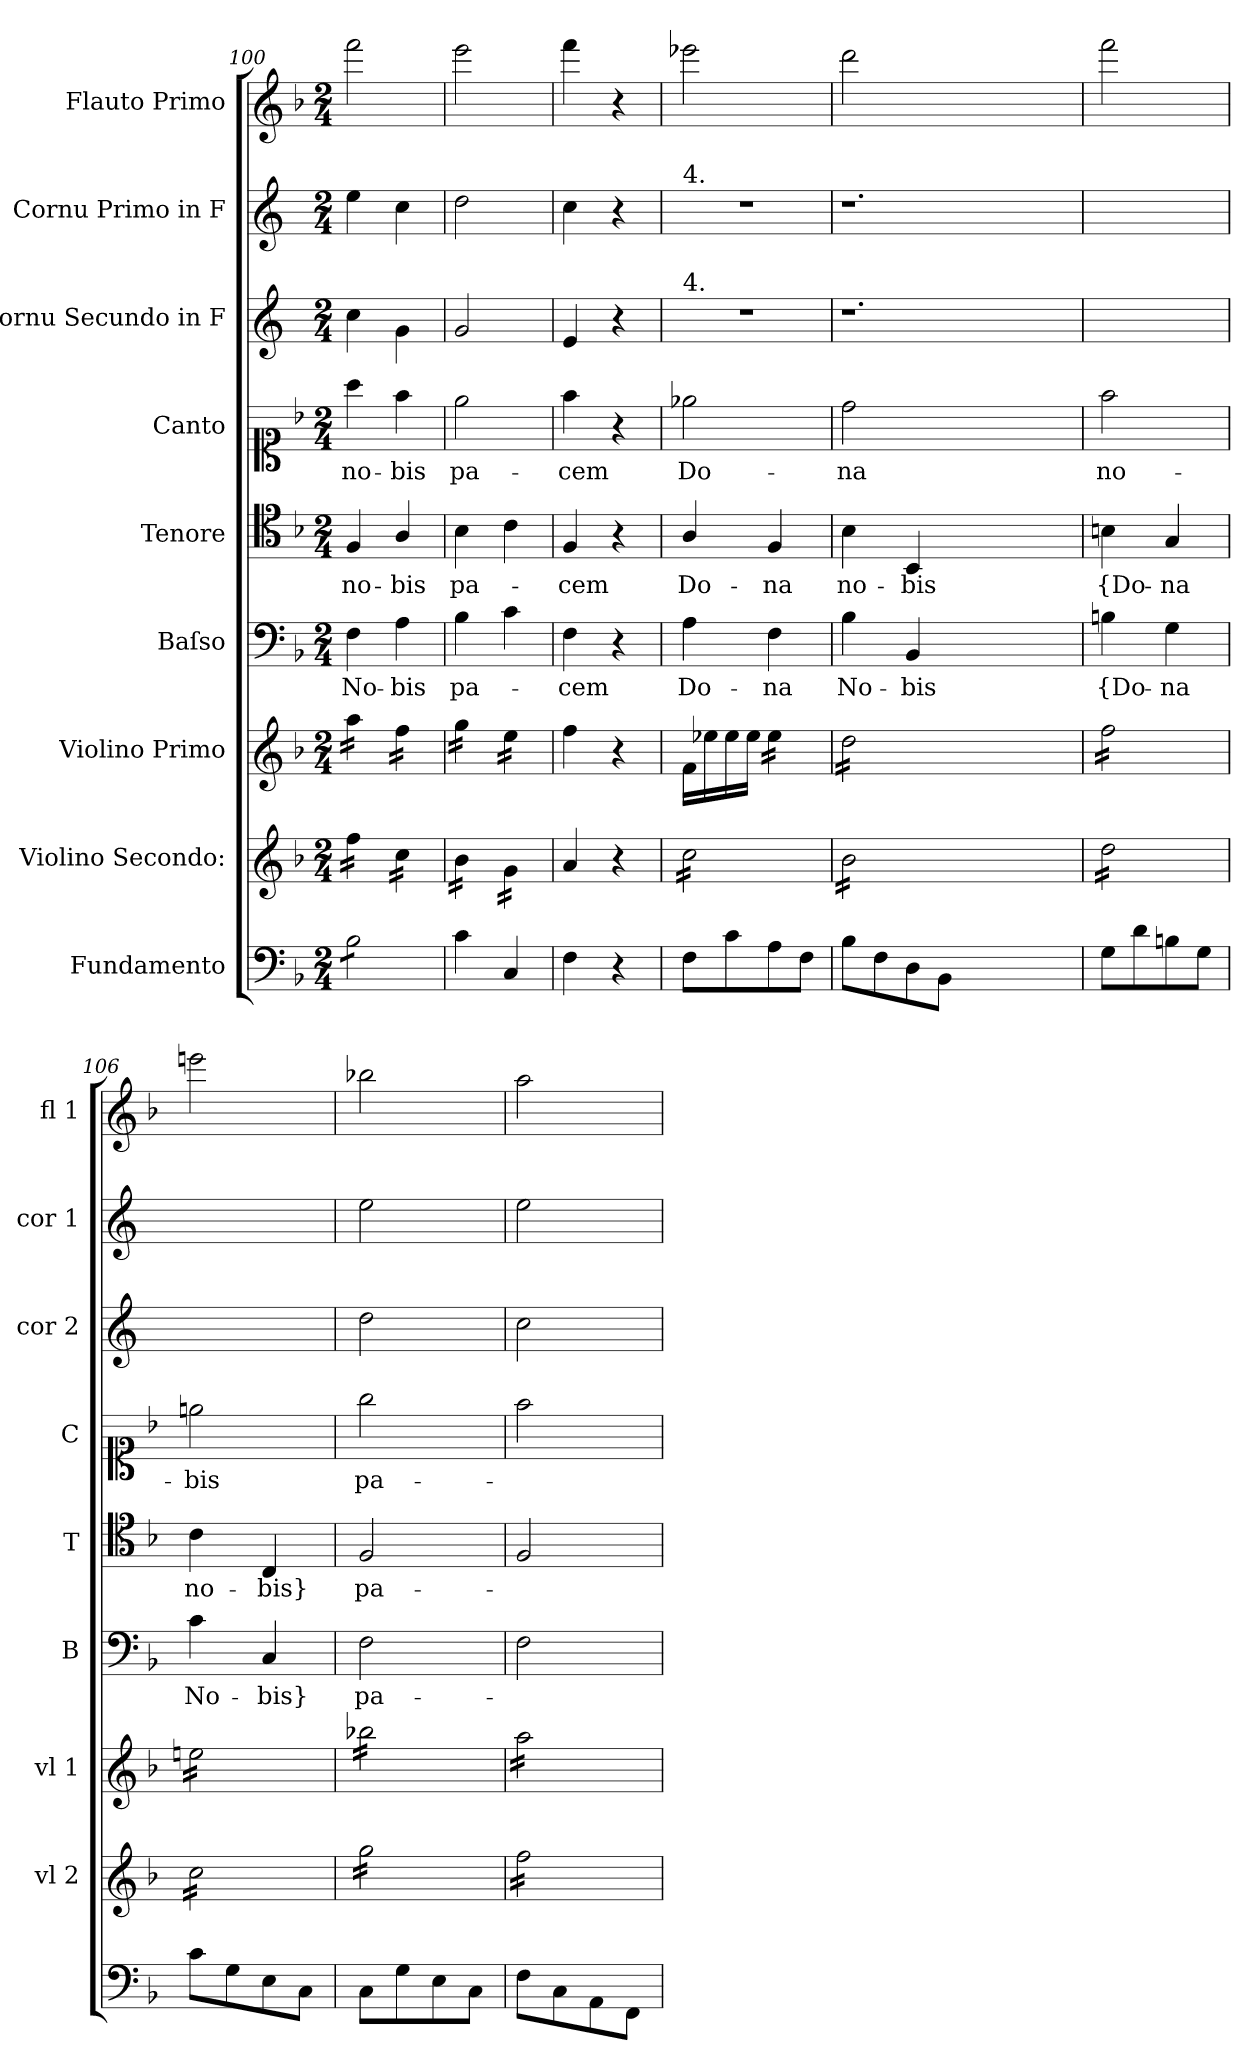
**kern	**kern	**kern	**kern	**text	**kern	**text	**kern	**text	**kern	**kern	**kern
*part9	*part8	*part7	*part6	*part6	*part5	*part5	*part4	*part4	*part3	*part2	*part1
*staff9	*staff8	*staff7	*staff6	*staff6	*staff5	*staff5	*staff4	*staff4	*staff3	*staff2	*staff1
*I"Fundamento	*I"Violino Secondo:	*I"Violino Primo	*I"Baſso	*	*I"Tenore	*	*I"Canto	*	*I"Cornu Secundo in F	*I"Cornu Primo in F	*I"Flauto Primo
*	*I'vl 2	*I'vl 1	*I'B	*	*I'T	*	*I'C	*	*I'cor 2	*I'cor 1	*I'fl 1
*clefF4	*clefG2	*clefG2	*clefF4	*	*clefC4	*	*clefC1	*	*clefG2	*clefG2	*clefG2
*	*	*	*	*	*	*	*	*	*ITrd4c7	*ITrd4c7	*
*k[b-]	*k[b-]	*k[b-]	*k[b-]	*	*k[b-]	*	*k[b-]	*	*k[b-]	*k[b-]	*k[b-]
*M2/4	*M2/4	*M2/4	*M2/4	*	*M2/4	*	*M2/4	*	*M2/4	*M2/4	*M2/4
=100	=100	=100	=100	=100	=100	=100	=100	=100	=100	=100	=100
*tremolo	*	*	*	*	*	*	*	*	*	*	*
*	*tremolo	*	*	*	*	*	*	*	*	*	*
*	*	*tremolo	*	*	*	*	*	*	*	*	*
8B-\L	16ff\LL	16aa\LL	4F\	No-	4F/	no-	4aa\	no-	4f\	4a\	2fff\
.	16ff\	16aa\	.	.	.	.	.	.	.	.	.
8B-\	16ff\	16aa\	.	.	.	.	.	.	.	.	.
.	16ff\JJ	16aa\JJ	.	.	.	.	.	.	.	.	.
8B-\	16cc\LL	16ff\LL	4A\	-bis	4A/	-bis	4ff\	-bis	4c\	4f\	.
.	16cc\	16ff\	.	.	.	.	.	.	.	.	.
8B-\J	16cc\	16ff\	.	.	.	.	.	.	.	.	.
*Xtremolo	*	*	*	*	*	*	*	*	*	*	*
.	16cc\JJ	16ff\JJ	.	.	.	.	.	.	.	.	.
=101	=101	=101	=101	=101	=101	=101	=101	=101	=101	=101	=101
4c\	16b-\LL	16gg\LL	4B-\	pa-	4B-\	pa-	2ee\	pa-	2c/	2g\	2eee\
.	16b-\	16gg\	.	.	.	.	.	.	.	.	.
.	16b-\	16gg\	.	.	.	.	.	.	.	.	.
.	16b-\JJ	16gg\JJ	.	.	.	.	.	.	.	.	.
4C/	16g\LL	16ee\LL	4c\	.	4c\	.	.	.	.	.	.
.	16g\	16ee\	.	.	.	.	.	.	.	.	.
.	16g\	16ee\	.	.	.	.	.	.	.	.	.
.	16g\JJ	16ee\JJ	.	.	.	.	.	.	.	.	.
*	*	*Xtremolo	*	*	*	*	*	*	*	*	*
*	*Xtremolo	*	*	*	*	*	*	*	*	*	*
=102	=102	=102	=102	=102	=102	=102	=102	=102	=102	=102	=102
4F\	4a/	4ff\	4F\	-cem	4F/	-cem	4ff\	-cem	4A/	4f\	4fff\
4r	4r	4r	4r	.	4r	.	4r	.	4r	4r	4r
=103	=103	=103	=103	=103	=103	=103	=103	=103	=103	=103	=103
!	!	!	!	!	!	!	!	!	!	!LO:TX:a:t=4.	!
!	!	!	!	!	!	!	!	!	!LO:TX:a:t=4.	!	!
*	*tremolo	*	*	*	*	*	*	*	*	*	*
8F\L	16cc\LL	16f\LL	4A\	Do-	4A/	Do-	2ee-X\	Do-	2r	2r	2eee-X\
.	16cc\	16ee-X\	.	.	.	.	.	.	.	.	.
8c\	16cc\	16ee-\	.	.	.	.	.	.	.	.	.
.	16cc\	16ee-\JJ	.	.	.	.	.	.	.	.	.
*	*	*tremolo	*	*	*	*	*	*	*	*	*
8A\	16cc\	16ee-\LL	4F\	-na	4F/	-na	.	.	.	.	.
.	16cc\	16ee-\	.	.	.	.	.	.	.	.	.
8F\J	16cc\	16ee-\	.	.	.	.	.	.	.	.	.
.	16cc\JJ	16ee-\JJ	.	.	.	.	.	.	.	.	.
=104	=104	=104	=104	=104	=104	=104	=104	=104	=104	=104	=104
8B-\L	16b-\LL	16dd\LL	4B-\	No-	4B-\	no-	2dd\	-na	1.r	1.r	2ddd\
.	16b-\	16dd\	.	.	.	.	.	.	.	.	.
8F\	16b-\	16dd\	.	.	.	.	.	.	.	.	.
.	16b-\	16dd\	.	.	.	.	.	.	.	.	.
8D\	16b-\	16dd\	4BB-/	-bis	4BB-/	-bis	.	.	.	.	.
.	16b-\	16dd\	.	.	.	.	.	.	.	.	.
8BB-\J	16b-\	16dd\	.	.	.	.	.	.	.	.	.
.	16b-\JJ	16dd\JJ	.	.	.	.	.	.	.	.	.
1ryy	1ryy	1ryy	1ryy	.	1ryy	.	1ryy	.	.	.	1ryy
=105	=105	=105	=105	=105	=105	=105	=105	=105	=105	=105	=105
8G\L	16dd\LL	16ff\LL	4Bn\	{Do-	4Bn\	{Do-	2ff\	no-	2ryy	2ryy	2fff\
.	16dd\	16ff\	.	.	.	.	.	.	.	.	.
8d\	16dd\	16ff\	.	.	.	.	.	.	.	.	.
.	16dd\	16ff\	.	.	.	.	.	.	.	.	.
8Bn\	16dd\	16ff\	4G\	-na	4G/	-na	.	.	.	.	.
.	16dd\	16ff\	.	.	.	.	.	.	.	.	.
8G\J	16dd\	16ff\	.	.	.	.	.	.	.	.	.
.	16dd\JJ	16ff\JJ	.	.	.	.	.	.	.	.	.
=106	=106	=106	=106	=106	=106	=106	=106	=106	=106	=106	=106
8c\L	16cc\LL	16een\LL	4c\	No-	4c\	no-	2een\	-bis	2ryy	2ryy	2eeen\
.	16cc\	16een\	.	.	.	.	.	.	.	.	.
8G\	16cc\	16een\	.	.	.	.	.	.	.	.	.
.	16cc\	16een\	.	.	.	.	.	.	.	.	.
8E\	16cc\	16een\	4C/	-bis}	4C/	-bis}	.	.	.	.	.
.	16cc\	16een\	.	.	.	.	.	.	.	.	.
8C\J	16cc\	16een\	.	.	.	.	.	.	.	.	.
.	16cc\JJ	16een\JJ	.	.	.	.	.	.	.	.	.
=107	=107	=107	=107	=107	=107	=107	=107	=107	=107	=107	=107
8C\L	16gg\LL	16bb-X\LL	2F\	pa-	2F/	pa-	2gg\	pa-	2g\	2a\	2bb-X\
.	16gg\	16bb-X\	.	.	.	.	.	.	.	.	.
8G\	16gg\	16bb-X\	.	.	.	.	.	.	.	.	.
.	16gg\	16bb-X\	.	.	.	.	.	.	.	.	.
8E\	16gg\	16bb-X\	.	.	.	.	.	.	.	.	.
.	16gg\	16bb-X\	.	.	.	.	.	.	.	.	.
8C\J	16gg\	16bb-X\	.	.	.	.	.	.	.	.	.
.	16gg\JJ	16bb-X\JJ	.	.	.	.	.	.	.	.	.
=108	=108	=108	=108	=108	=108	=108	=108	=108	=108	=108	=108
8F\L	16ff\LL	16aa\LL	2F\	.	2F/	.	2ff\	.	2f\	2a\	2aa\
.	16ff\	16aa\	.	.	.	.	.	.	.	.	.
8C\	16ff\	16aa\	.	.	.	.	.	.	.	.	.
.	16ff\	16aa\	.	.	.	.	.	.	.	.	.
8AA\	16ff\	16aa\	.	.	.	.	.	.	.	.	.
.	16ff\	16aa\	.	.	.	.	.	.	.	.	.
8FF\J	16ff\	16aa\	.	.	.	.	.	.	.	.	.
.	16ff\JJ	16aa\JJ	.	.	.	.	.	.	.	.	.
*	*	*Xtremolo	*	*	*	*	*	*	*	*	*
*	*Xtremolo	*	*	*	*	*	*	*	*	*	*
=	=	=	=	=	=	=	=	=	=	=	=
*-	*-	*-	*-	*-	*-	*-	*-	*-	*-	*-	*-
